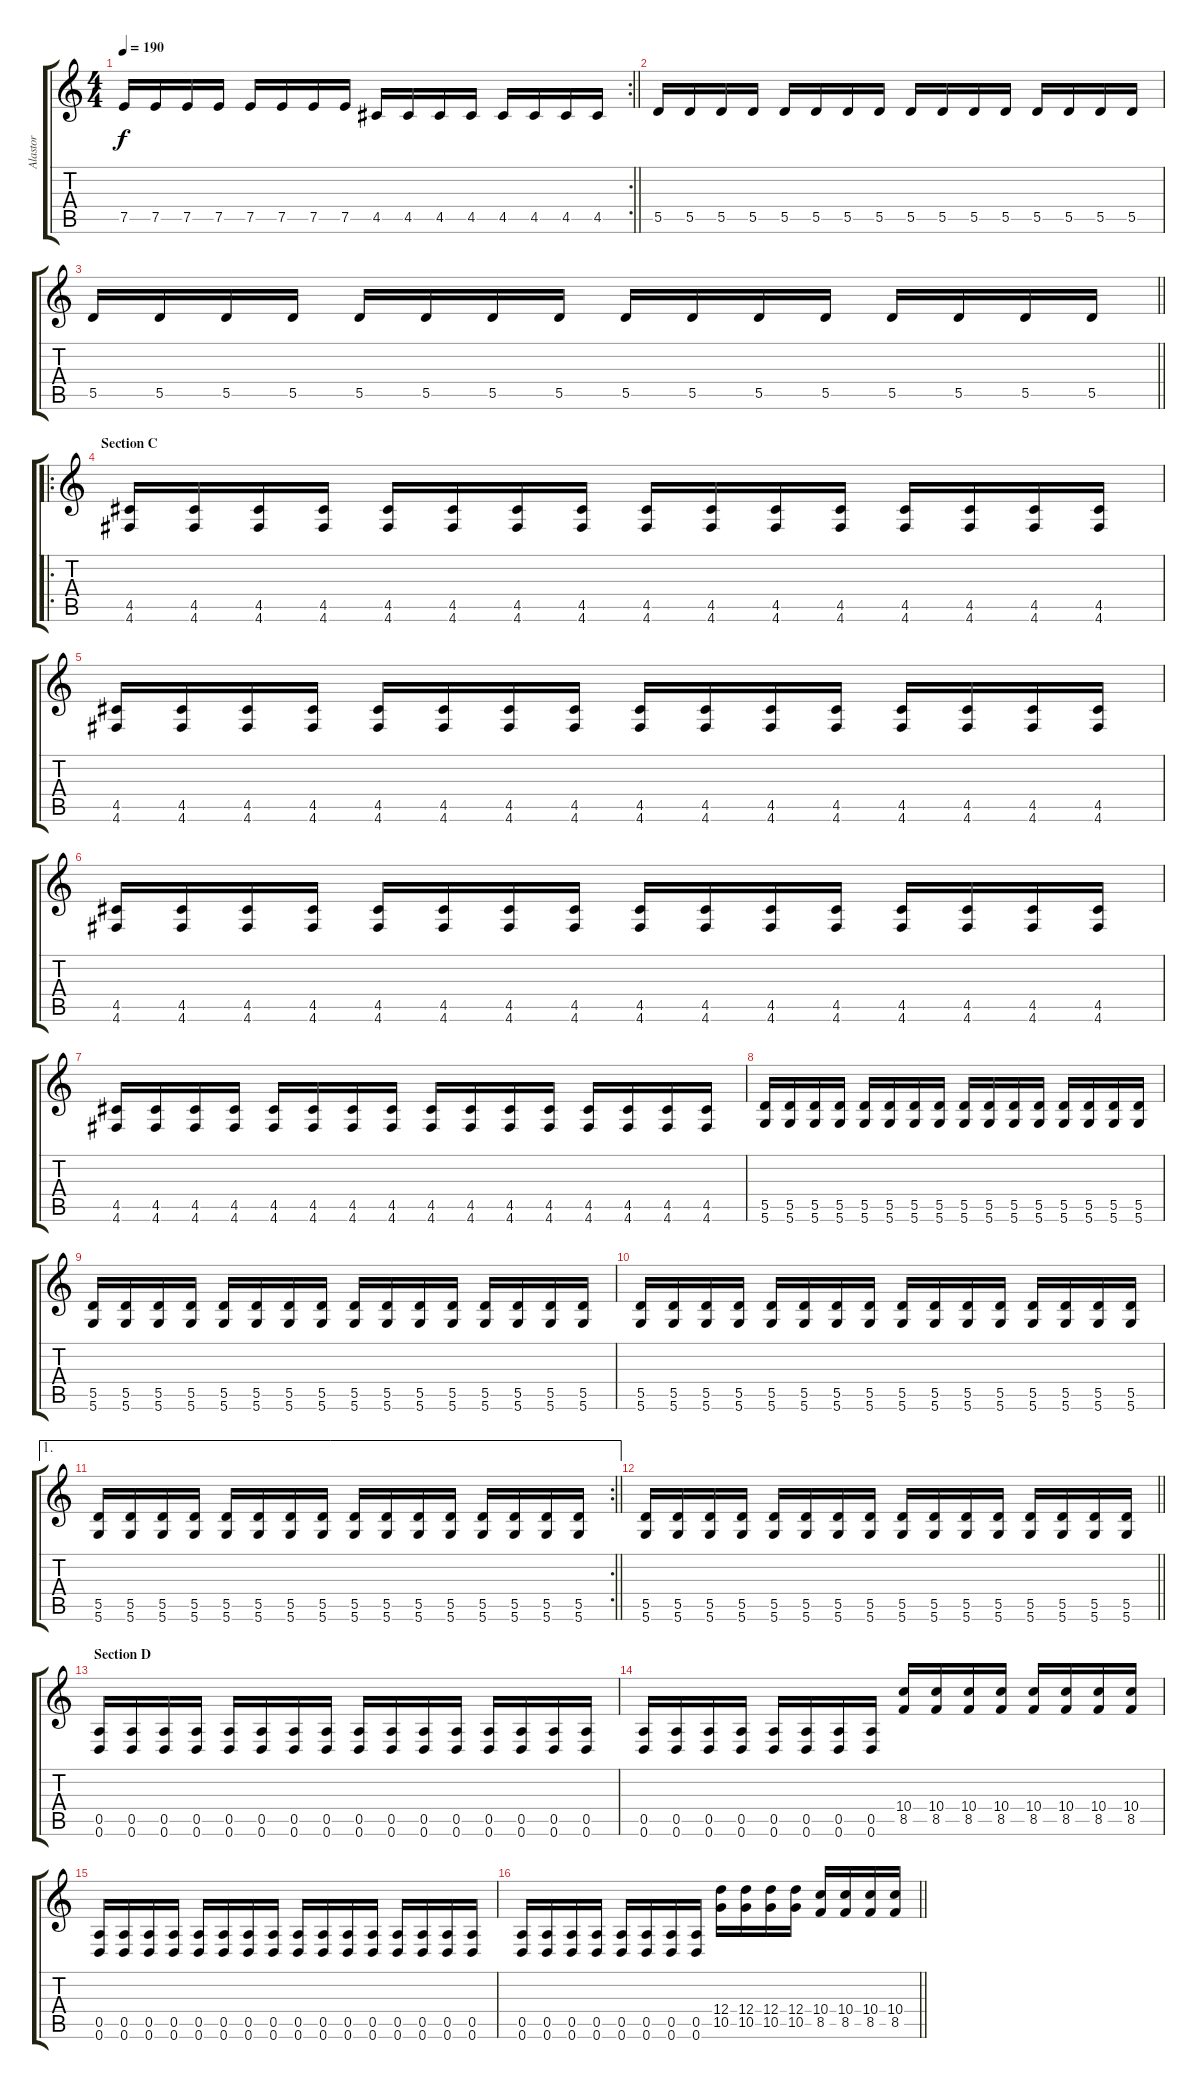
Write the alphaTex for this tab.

\track ("Alastor" "Alastor") {instrument distortionguitar}
\staff {score tabs}
\tuning (E4 B3 G3 D3 A2 D2) {hide}
\rc 2
\ts (4 4)
\tempo 190
\clef g2
\barLineRight lightlight
\ks c
7.5.16{dy f} 7.5.16 7.5.16 7.5.16 7.5.16 7.5.16 7.5.16 7.5.16 4.5.16 4.5.16 4.5.16 4.5.16 4.5.16 4.5.16 4.5.16 4.5.16 |
5.5.16 5.5.16 5.5.16 5.5.16 5.5.16 5.5.16 5.5.16 5.5.16 5.5.16 5.5.16 5.5.16 5.5.16 5.5.16 5.5.16 5.5.16 5.5.16 |
\barLineRight lightlight
5.5.16 5.5.16 5.5.16 5.5.16 5.5.16 5.5.16 5.5.16 5.5.16 5.5.16 5.5.16 5.5.16 5.5.16 5.5.16 5.5.16 5.5.16 5.5.16 |
\ro
\section ("" "Section C")
(4.5 4.6).16 (4.5 4.6).16 (4.5 4.6).16 (4.5 4.6).16 (4.5 4.6).16 (4.5 4.6).16 (4.5 4.6).16 (4.5 4.6).16 (4.5 4.6).16 (4.5 4.6).16 (4.5 4.6).16 (4.5 4.6).16 (4.5 4.6).16 (4.5 4.6).16 (4.5 4.6).16 (4.5 4.6).16 |
(4.5 4.6).16 (4.5 4.6).16 (4.5 4.6).16 (4.5 4.6).16 (4.5 4.6).16 (4.5 4.6).16 (4.5 4.6).16 (4.5 4.6).16 (4.5 4.6).16 (4.5 4.6).16 (4.5 4.6).16 (4.5 4.6).16 (4.5 4.6).16 (4.5 4.6).16 (4.5 4.6).16 (4.5 4.6).16 |
(4.5 4.6).16 (4.5 4.6).16 (4.5 4.6).16 (4.5 4.6).16 (4.5 4.6).16 (4.5 4.6).16 (4.5 4.6).16 (4.5 4.6).16 (4.5 4.6).16 (4.5 4.6).16 (4.5 4.6).16 (4.5 4.6).16 (4.5 4.6).16 (4.5 4.6).16 (4.5 4.6).16 (4.5 4.6).16 |
(4.5 4.6).16 (4.5 4.6).16 (4.5 4.6).16 (4.5 4.6).16 (4.5 4.6).16 (4.5 4.6).16 (4.5 4.6).16 (4.5 4.6).16 (4.5 4.6).16 (4.5 4.6).16 (4.5 4.6).16 (4.5 4.6).16 (4.5 4.6).16 (4.5 4.6).16 (4.5 4.6).16 (4.5 4.6).16 |
(5.5 5.6).16 (5.5 5.6).16 (5.5 5.6).16 (5.5 5.6).16 (5.5 5.6).16 (5.5 5.6).16 (5.5 5.6).16 (5.5 5.6).16 (5.5 5.6).16 (5.5 5.6).16 (5.5 5.6).16 (5.5 5.6).16 (5.5 5.6).16 (5.5 5.6).16 (5.5 5.6).16 (5.5 5.6).16 |
(5.5 5.6).16 (5.5 5.6).16 (5.5 5.6).16 (5.5 5.6).16 (5.5 5.6).16 (5.5 5.6).16 (5.5 5.6).16 (5.5 5.6).16 (5.5 5.6).16 (5.5 5.6).16 (5.5 5.6).16 (5.5 5.6).16 (5.5 5.6).16 (5.5 5.6).16 (5.5 5.6).16 (5.5 5.6).16 |
(5.5 5.6).16 (5.5 5.6).16 (5.5 5.6).16 (5.5 5.6).16 (5.5 5.6).16 (5.5 5.6).16 (5.5 5.6).16 (5.5 5.6).16 (5.5 5.6).16 (5.5 5.6).16 (5.5 5.6).16 (5.5 5.6).16 (5.5 5.6).16 (5.5 5.6).16 (5.5 5.6).16 (5.5 5.6).16 |
\ae 1
\rc 2
\barLineRight lightlight
(5.5 5.6).16 (5.5 5.6).16 (5.5 5.6).16 (5.5 5.6).16 (5.5 5.6).16 (5.5 5.6).16 (5.5 5.6).16 (5.5 5.6).16 (5.5 5.6).16 (5.5 5.6).16 (5.5 5.6).16 (5.5 5.6).16 (5.5 5.6).16 (5.5 5.6).16 (5.5 5.6).16 (5.5 5.6).16 |
\barLineRight lightlight
(5.5 5.6).16 (5.5 5.6).16 (5.5 5.6).16 (5.5 5.6).16 (5.5 5.6).16 (5.5 5.6).16 (5.5 5.6).16 (5.5 5.6).16 (5.5 5.6).16 (5.5 5.6).16 (5.5 5.6).16 (5.5 5.6).16 (5.5 5.6).16 (5.5 5.6).16 (5.5 5.6).16 (5.5 5.6).16 |
\section ("" "Section D")
(0.5 0.6).16 (0.5 0.6).16 (0.5 0.6).16 (0.5 0.6).16 (0.5 0.6).16 (0.5 0.6).16 (0.5 0.6).16 (0.5 0.6).16 (0.5 0.6).16 (0.5 0.6).16 (0.5 0.6).16 (0.5 0.6).16 (0.5 0.6).16 (0.5 0.6).16 (0.5 0.6).16 (0.5 0.6).16 |
(0.5 0.6).16 (0.5 0.6).16 (0.5 0.6).16 (0.5 0.6).16 (0.5 0.6).16 (0.5 0.6).16 (0.5 0.6).16 (0.5 0.6).16 (10.4 8.5).16 (10.4 8.5).16 (10.4 8.5).16 (10.4 8.5).16 (10.4 8.5).16 (10.4 8.5).16 (10.4 8.5).16 (10.4 8.5).16 |
(0.5 0.6).16 (0.5 0.6).16 (0.5 0.6).16 (0.5 0.6).16 (0.5 0.6).16 (0.5 0.6).16 (0.5 0.6).16 (0.5 0.6).16 (0.5 0.6).16 (0.5 0.6).16 (0.5 0.6).16 (0.5 0.6).16 (0.5 0.6).16 (0.5 0.6).16 (0.5 0.6).16 (0.5 0.6).16 |
\barLineRight lightlight
(0.5 0.6).16 (0.5 0.6).16 (0.5 0.6).16 (0.5 0.6).16 (0.5 0.6).16 (0.5 0.6).16 (0.5 0.6).16 (0.5 0.6).16 (12.4 10.5).16 (12.4 10.5).16 (12.4 10.5).16 (12.4 10.5).16 (10.4 8.5).16 (10.4 8.5).16 (10.4 8.5).16 (10.4 8.5).16
